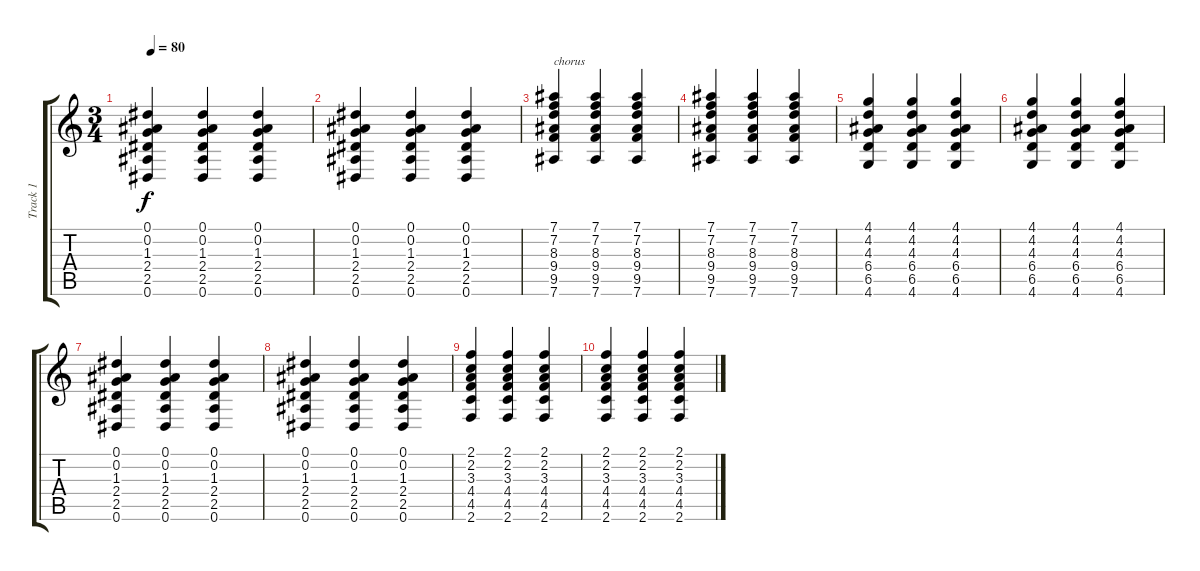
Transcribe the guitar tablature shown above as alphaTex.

\track ("Track 1" "Track 1") {instrument distortionguitar}
\staff {score tabs}
\tuning (Eb4 Bb3 Gb3 Db3 Ab2 Eb2) {hide}
\ts (3 4)
\tempo 80
\clef g2
\ks c
(0.1 0.2 1.3 2.4 2.5 0.6).4{dy f} (0.1 0.2 1.3 2.4 2.5 0.6).4 (0.1 0.2 1.3 2.4 2.5 0.6).4 |
(0.1 0.2 1.3 2.4 2.5 0.6).4 (0.1 0.2 1.3 2.4 2.5 0.6).4 (0.1 0.2 1.3 2.4 2.5 0.6).4 |
(7.1 7.2 8.3 9.4 9.5 7.6).4{txt "chorus"} (7.1 7.2 8.3 9.4 9.5 7.6).4 (7.1 7.2 8.3 9.4 9.5 7.6).4 |
(7.1 7.2 8.3 9.4 9.5 7.6).4 (7.1 7.2 8.3 9.4 9.5 7.6).4 (7.1 7.2 8.3 9.4 9.5 7.6).4 |
(4.1 4.2 4.3 6.4 6.5 4.6).4 (4.1 4.2 4.3 6.4 6.5 4.6).4 (4.1 4.2 4.3 6.4 6.5 4.6).4 |
(4.1 4.2 4.3 6.4 6.5 4.6).4 (4.1 4.2 4.3 6.4 6.5 4.6).4 (4.1 4.2 4.3 6.4 6.5 4.6).4 |
(0.1 0.2 1.3 2.4 2.5 0.6).4 (0.1 0.2 1.3 2.4 2.5 0.6).4 (0.1 0.2 1.3 2.4 2.5 0.6).4 |
(0.1 0.2 1.3 2.4 2.5 0.6).4 (0.1 0.2 1.3 2.4 2.5 0.6).4 (0.1 0.2 1.3 2.4 2.5 0.6).4 |
(2.1 2.2 3.3 4.4 4.5 2.6).4 (2.1 2.2 3.3 4.4 4.5 2.6).4 (2.1 2.2 3.3 4.4 4.5 2.6).4 |
(2.1 2.2 3.3 4.4 4.5 2.6).4 (2.1 2.2 3.3 4.4 4.5 2.6).4 (2.1 2.2 3.3 4.4 4.5 2.6).4
